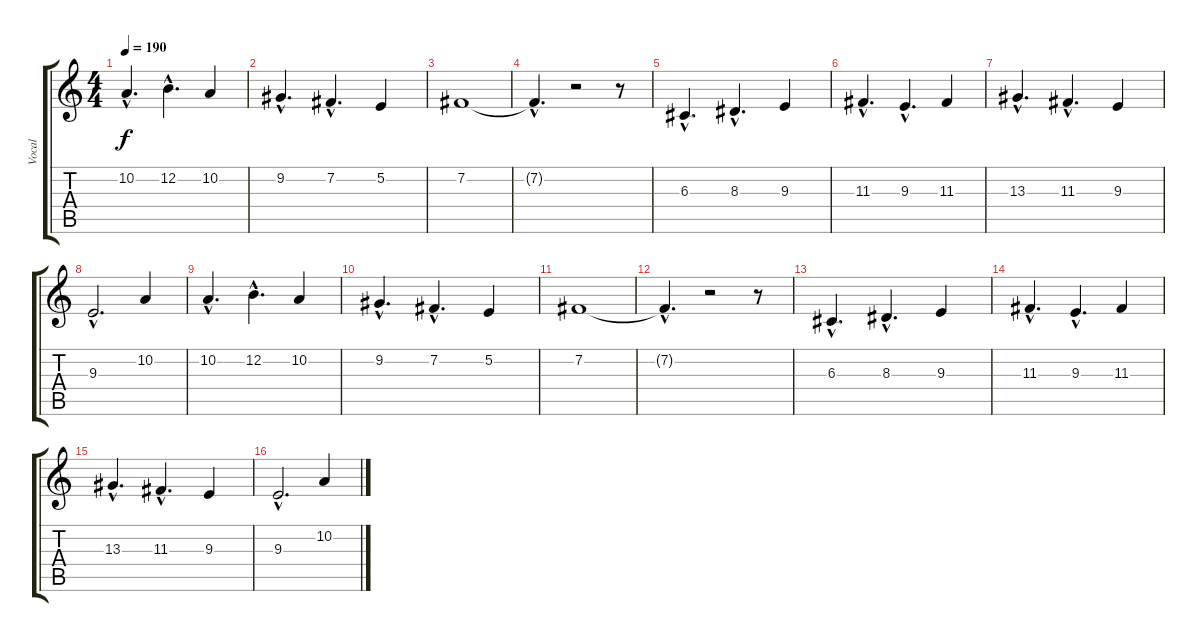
\track ("Vocal" "Vocal") {instrument stringensemble1}
\staff {score tabs}
\tuning (E4 B3 G3 D3 A2 E2) {hide}
\ts (4 4)
\tempo 190
\clef g2
\ks c
10.2{hac}.4{d dy f} 12.2{hac}.4{d} 10.2.4 |
9.2{hac}.4{d} 7.2{hac}.4{d} 5.2.4 |
7.2.1 |
7.2{hac t}.4{d} r.2 r.8 |
6.3{hac}.4{d} 8.3{hac}.4{d} 9.3.4 |
11.3{hac}.4{d} 9.3{hac}.4{d} 11.3.4 |
13.3{hac}.4{d} 11.3{hac}.4{d} 9.3.4 |
9.3{hac}.2{d} 10.2.4 |
10.2{hac}.4{d} 12.2{hac}.4{d} 10.2.4 |
9.2{hac}.4{d} 7.2{hac}.4{d} 5.2.4 |
7.2.1 |
7.2{hac t}.4{d} r.2 r.8 |
6.3{hac}.4{d} 8.3{hac}.4{d} 9.3.4 |
11.3{hac}.4{d} 9.3{hac}.4{d} 11.3.4 |
13.3{hac}.4{d} 11.3{hac}.4{d} 9.3.4 |
9.3{hac}.2{d} 10.2.4
